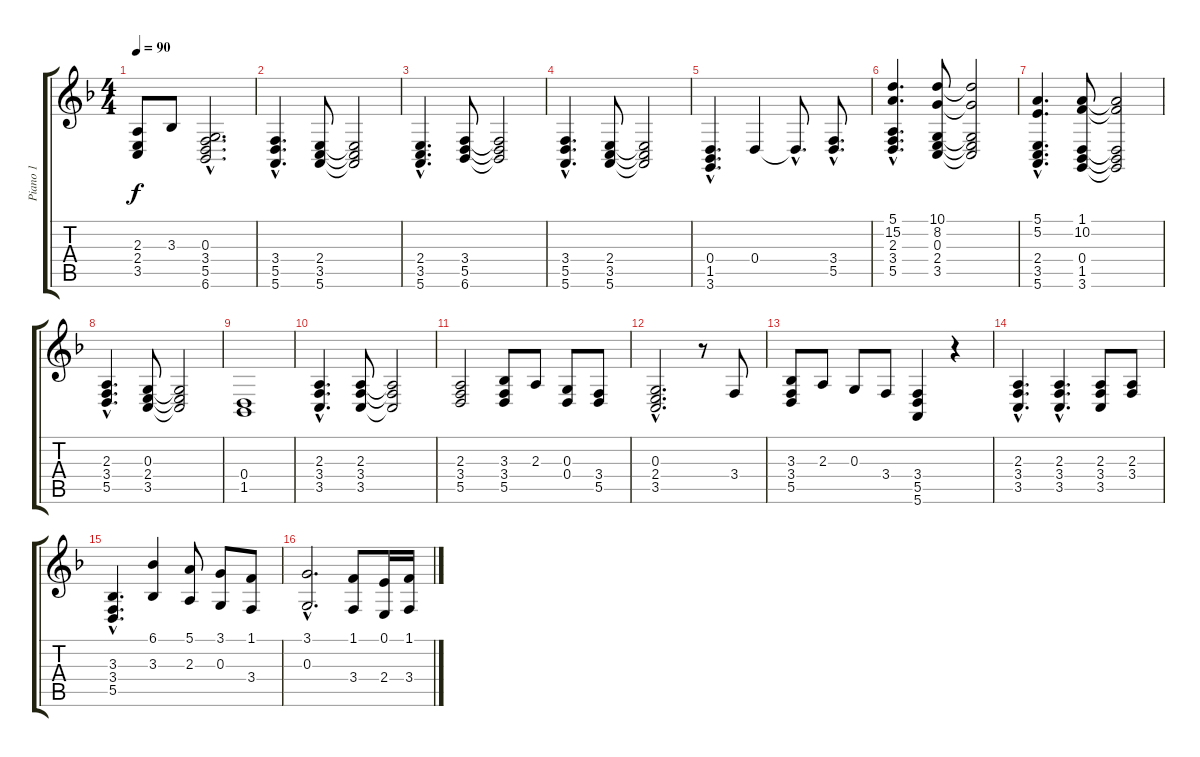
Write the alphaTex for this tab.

\track ("Piano 1" "Piano 1") {instrument acousticgrandpiano}
\staff {score tabs}
\tuning (E4 B3 G3 D3 A2 E2) {hide}
\ts (4 4)
\tempo 90
\clef g2
\ks f
(2.3{t} 2.4{t} 3.5{t}).8{dy f} 3.3.8 (0.3{hac} 3.4{hac} 5.5{hac} 6.6{hac}).2{d} |
(3.4{hac} 5.5{hac} 5.6{hac}).4{d} (2.4 3.5 5.6).8 (2.4{t} 3.5{t} 5.6{t}).2 |
(2.4{hac} 3.5{hac} 5.6{hac}).4{d} (3.4 5.5 6.6).8 (3.4{t} 5.5{t} 6.6{t}).2 |
(3.4{hac} 5.5{hac} 5.6{hac}).4{d} (2.4 3.5 5.6).8 (2.4{t} 3.5{t} 5.6{t}).2 |
(0.4{hac} 1.5{hac} 3.6{hac}).4{d} 0.4.4 0.4{hac t}.8{d} (3.4{hac} 5.5{hac}).8{d} |
(5.1{hac} 15.2{hac} 2.3{hac} 3.4{hac} 5.5{hac}).4{d} (10.1 8.2 0.3 2.4 3.5).8 (10.1{t} 8.2{t} 0.3{t} 2.4{t} 3.5{t}).2 |
(5.1{hac} 5.2{hac} 2.4{hac} 3.5{hac} 5.6{hac}).4{d} (1.1 10.2 0.4 1.5 3.6).8 (1.1{t} 10.2{t} 0.4{t} 1.5{t} 3.6{t}).2 |
(2.3{hac} 3.4{hac} 5.5{hac}).4{d} (0.3 2.4 3.5).8 (0.3{t} 2.4{t} 3.5{t}).2 |
(0.4 1.5).1 |
(2.3{hac} 3.4{hac} 3.5{hac}).4{d} (2.3 3.4 3.5).8 (2.3{t} 3.4{t} 3.5{t}).2 |
(2.3 3.4 5.5).2 (3.3 3.4 5.5).8 2.3.8 (0.3 0.4).8 (3.4 5.5).8 |
(0.3{hac} 2.4{hac} 3.5{hac}).2{d} r.8 3.4.8 |
(3.3 3.4 5.5).8 2.3.8 0.3.8 3.4.8 (3.4 5.5 5.6).4 r.4 |
(2.3{hac} 3.4{hac} 3.5{hac}).4{d} (2.3{hac} 3.4{hac} 3.5{hac}).4{d} (2.3 3.4 3.5).8 (2.3 3.4).8 |
(3.3{hac} 3.4{hac} 5.5{hac}).4{d} (6.1 3.3).4 (5.1 2.3).8 (3.1 0.3).8 (1.1 3.4).8 |
(3.1{hac} 0.3{hac}).2{d} (1.1 3.4).8 (0.1 2.4).16 (1.1 3.4).16
